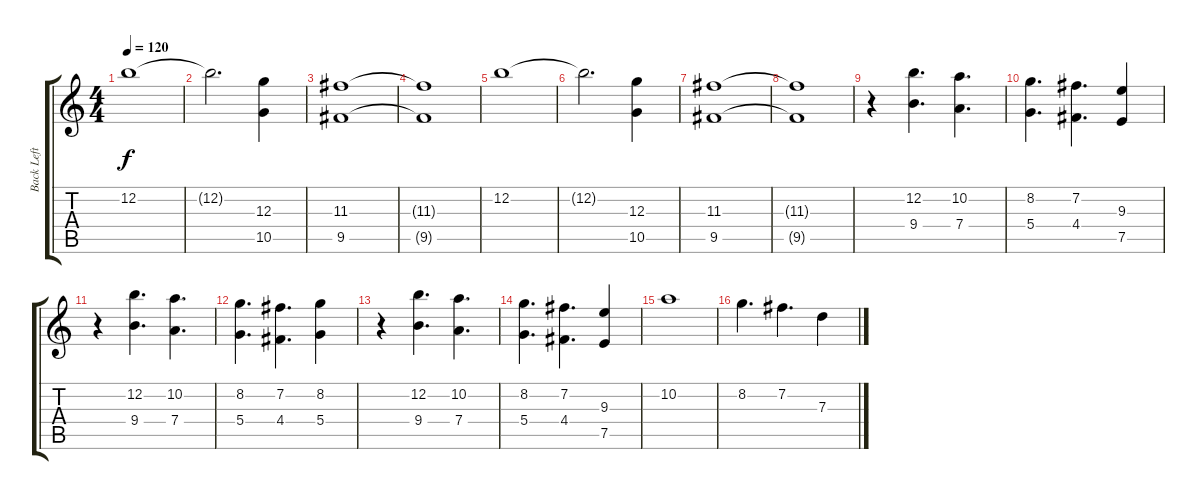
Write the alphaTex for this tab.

\track ("Back Left" "Back Left") {instrument overdrivenguitar}
\staff {score tabs}
\tuning (E4 B3 G3 D3 A2 D2) {hide}
\ts (4 4)
\tempo 120
\clef g2
\ks c
12.2.1{dy f} |
12.2{t}.2{d} (12.3 10.5).4 |
(11.3 9.5).1 |
(11.3{t} 9.5{t}).1 |
12.2.1 |
12.2{t}.2{d} (12.3 10.5).4 |
(11.3 9.5).1 |
(11.3{t} 9.5{t}).1 |
r.4 (12.2 9.4).4{d} (10.2 7.4).4{d} |
(8.2 5.4).4{d} (7.2 4.4).4{d} (9.3 7.5).4 |
r.4 (12.2 9.4).4{d} (10.2 7.4).4{d} |
(8.2 5.4).4{d} (7.2 4.4).4{d} (8.2 5.4).4 |
r.4 (12.2 9.4).4{d} (10.2 7.4).4{d} |
(8.2 5.4).4{d} (7.2 4.4).4{d} (9.3 7.5).4 |
10.2.1 |
8.2.4{d} 7.2.4{d} 7.3.4
